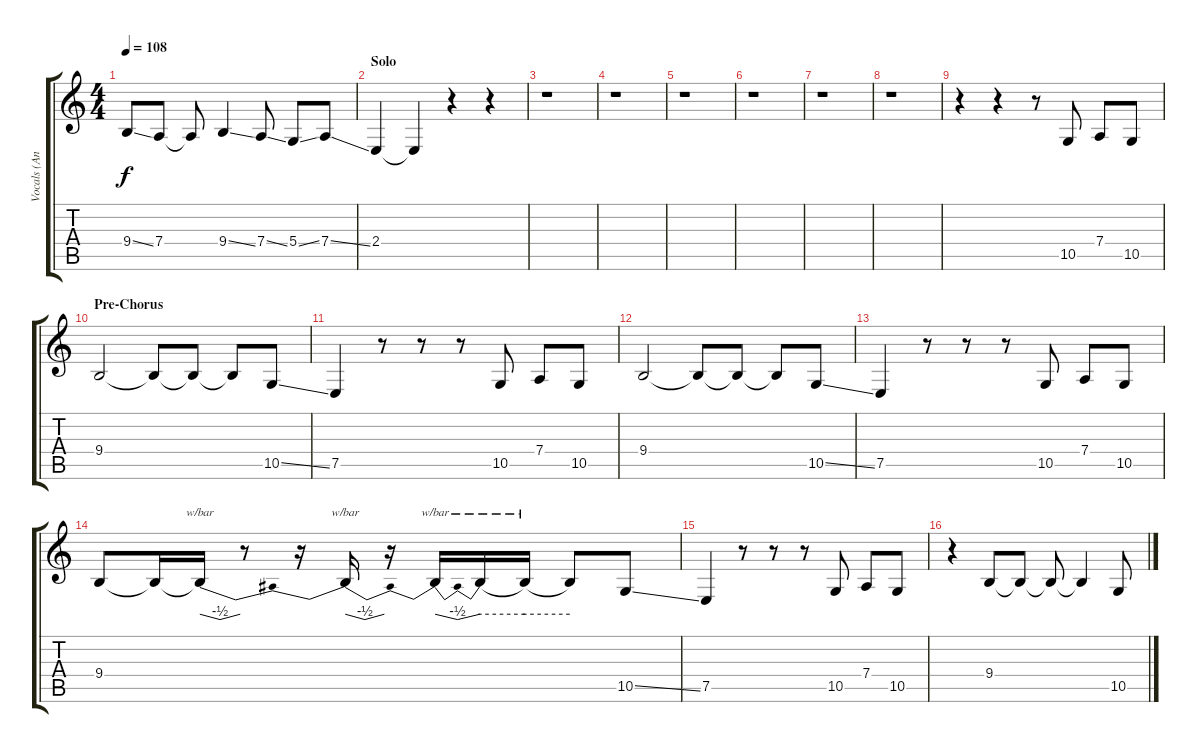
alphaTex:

\track ("Vocals (Anthony Kiedis)" "Vocals (An") {instrument oboe}
\staff {score tabs}
\tuning (E4 B3 G3 D3 A2 E2) {hide}
\ts (4 4)
\tempo 108
\clef g2
\ks c
9.4{ss t}.8{dy f} 7.4.8 7.4{t}.8 9.4{ss}.4 7.4{ss}.8 5.4{ss}.8 7.4{ss}.8 |
\section ("" "Solo")
2.4.4 2.4{t}.4 r.4 r.4 |
r.1 |
r.1 |
r.1 |
r.1 |
r.1 |
r.1 |
r.4 r.4 r.8 10.5.8 7.4.8 10.5.8 |
\section ("" "Pre-Chorus")
9.4.2 9.4{t}.8 9.4{t}.8 9.4{t}.8 10.5{ss}.8 |
7.5.4 r.8 r.8 r.8 10.5.8 7.4.8 10.5.8 |
9.4.2 9.4{t}.8 9.4{t}.8 9.4{t}.8 10.5{ss}.8 |
7.5.4 r.8 r.8 r.8 10.5.8 7.4.8 10.5.8 |
9.4.8 9.4{t}.16 9.4{t}.16{tbe (dip default 0 0 30 -2 60 0)} r.8 r.16 9.4{t}.16{tbe (dip default 0 0 30 -2 60 0)} r.16 9.4{t}.16{tbe (dip default 0 0 30 -2 60 0)} 9.4{t}.16{tbe (hold default 0 0 60 0)} 9.4{t}.16{tbe (hold default 0 0 60 0)} 9.4{t}.8 10.5{ss}.8 |
7.5.4 r.8 r.8 r.8 10.5.8 7.4.8 10.5.8 |
r.4 9.4.8 9.4{t}.8 9.4{t}.8 9.4{t}.4 10.5{ss}.8
